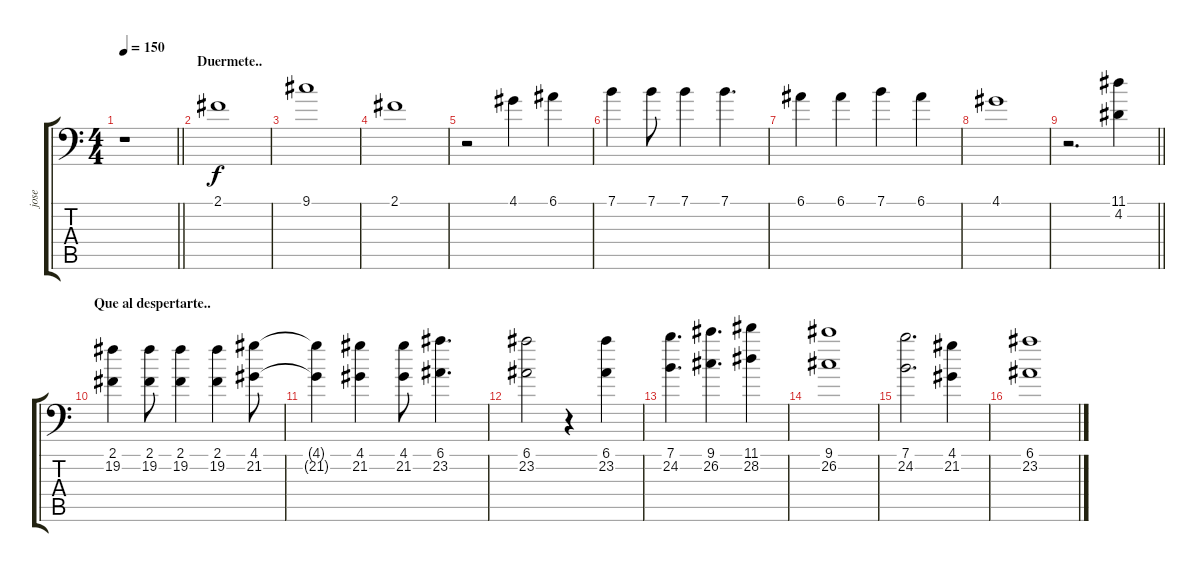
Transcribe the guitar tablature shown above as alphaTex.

\track ("jose" "jose") {instrument brightacousticpiano}
\staff {score tabs}
\tuning (E4 B3 G3 D3 A2 E1) {hide}
\ts (4 4)
\tempo 150
\clef f4
\barLineRight lightlight
\ks c
r.1{dy f} |
\section ("" "Duermete..")
2.1.1 |
9.1.1 |
2.1.1 |
r.2 4.1.4 6.1.4 |
7.1.4 7.1.8 7.1.4 7.1.4{d} |
6.1.4 6.1.4 7.1.4 6.1.4 |
4.1.1 |
\barLineRight lightlight
r.2{d} (11.1 4.2).4 |
\section ("" "Que al despertarte..")
(2.1 19.2).4 (2.1 19.2).8 (2.1 19.2).4 (2.1 19.2).4 (4.1 21.2).8 |
(4.1{t} 21.2{t}).4 (4.1 21.2).4 (4.1 21.2).8 (6.1 23.2).4{d} |
(6.1 23.2).2 r.4 (6.1 23.2).4 |
(7.1 24.2).4{d} (9.1 26.2).4{d} (11.1 28.2).4 |
(9.1 26.2).1 |
(7.1 24.2).2{d} (4.1 21.2).4 |
(6.1 23.2).1
